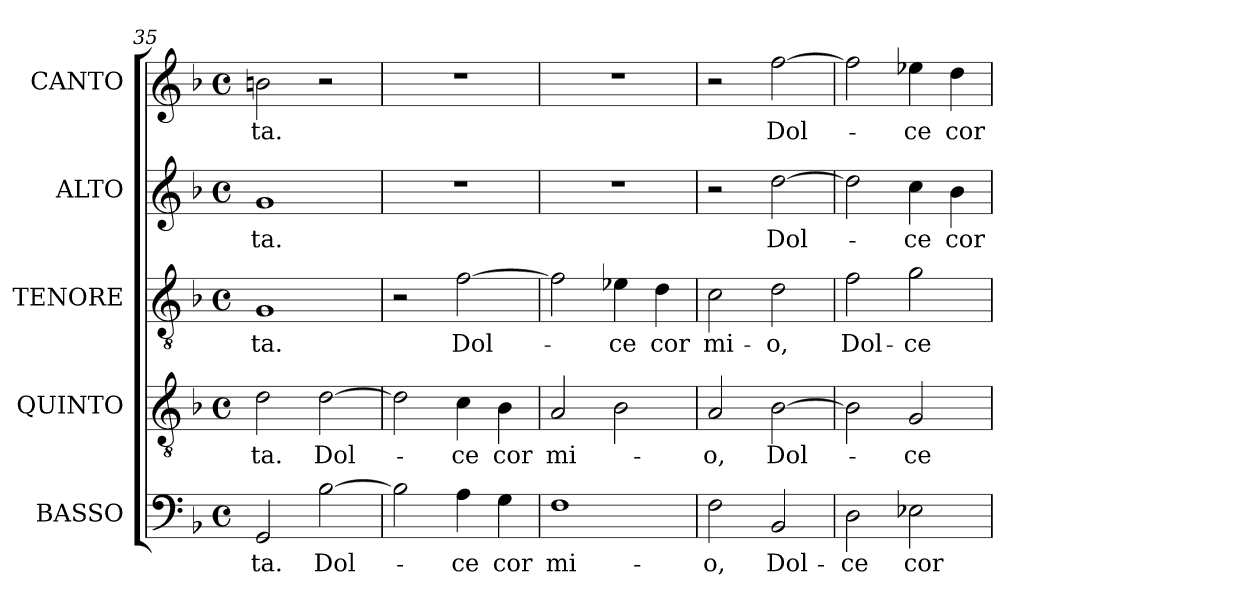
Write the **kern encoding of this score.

**kern	**text	**kern	**text	**kern	**text	**kern	**text	**kern	**text
*part5	*part5	*part4	*part4	*part3	*part3	*part2	*part2	*part1	*part1
*staff5	*staff5	*staff4	*staff4	*staff3	*staff3	*staff2	*staff2	*staff1	*staff1
*I"BASSO	*	*I"QUINTO	*	*I"TENORE	*	*I"ALTO	*	*I"CANTO	*
*I'B	*	*I'T	*	*	*	*	*	*	*
*clefF4	*	*clefGv2	*	*clefGv2	*	*clefG2	*	*clefG2	*
*	*	*ITrd7c12	*	*ITrd7c12	*	*	*	*	*
*k[b-]	*	*k[b-]	*	*k[b-]	*	*k[b-]	*	*k[b-]	*
*d:	*	*d:	*	*d:	*	*d:	*	*d:	*
*M4/4	*	*M4/4	*	*M4/4	*	*M4/4	*	*M4/4	*
*met(c)	*	*met(c)	*	*met(c)	*	*met(c)	*	*met(c)	*
=35	=35	=35	=35	=35	=35	=35	=35	=35	=35
!	!LO:LY:b:color=#000000	!	!	!	!	!	!	!	!
!	!	!	!LO:LY:b:color=#000000	!	!	!	!	!	!
!	!	!	!	!	!LO:LY:b:color=#000000	!	!	!	!
!	!	!	!	!	!	!	!LO:LY:b:color=#000000	!	!
!	!	!	!	!	!	!	!	!	!LO:LY:b:color=#000000
2GGi/	-ta.	2Di\	-ta.	1GGi	-ta.	1gi	-ta.	2bni\	-ta.
!	!LO:LY:b:color=#000000	!	!	!	!	!	!	!	!
!	!	!	!LO:LY:b:color=#000000	!	!	!	!	!	!
[>2B-i\	Dol-	[>2Di\	Dol-	.	.	.	.	2r	.
=36	=36	=36	=36	=36	=36	=36	=36	=36	=36
2B-i\]	.	2Di\]	.	2r	.	1r	.	1r	.
!	!LO:LY:b:color=#000000	!	!	!	!	!	!	!	!
!	!	!	!LO:LY:b:color=#000000	!	!	!	!	!	!
!	!	!	!	!	!LO:LY:b:color=#000000	!	!	!	!
4Ai\	-ce	4Ci\	-ce	[>2Fi\	Dol-	.	.	.	.
!	!LO:LY:b:color=#000000	!	!	!	!	!	!	!	!
!	!	!	!LO:LY:b:color=#000000	!	!	!	!	!	!
4Gi\	cor	4BB-i\	cor	.	.	.	.	.	.
=37	=37	=37	=37	=37	=37	=37	=37	=37	=37
!	!LO:LY:b:color=#000000	!	!	!	!	!	!	!	!
!	!	!	!LO:LY:b:color=#000000	!	!	!	!	!	!
1Fi	mi-	2AAi/	mi-	2Fi\]	.	1r	.	1r	.
!	!	!	!	!	!LO:LY:b:color=#000000	!	!	!	!
.	.	2BB-i\	.	4E-Xi\	-ce	.	.	.	.
!	!	!	!	!	!LO:LY:b:color=#000000	!	!	!	!
.	.	.	.	4Di\	cor	.	.	.	.
=38	=38	=38	=38	=38	=38	=38	=38	=38	=38
!	!LO:LY:b:color=#000000	!	!	!	!	!	!	!	!
!	!	!	!LO:LY:b:color=#000000	!	!	!	!	!	!
!	!	!	!	!	!LO:LY:b:color=#000000	!	!	!	!
2Fi\	-o,	2AAi/	-o,	2Ci\	mi-	2r	.	2r	.
!	!LO:LY:b:color=#000000	!	!	!	!	!	!	!	!
!	!	!	!LO:LY:b:color=#000000	!	!	!	!	!	!
!	!	!	!	!	!LO:LY:b:color=#000000	!	!	!	!
!	!	!	!	!	!	!	!LO:LY:b:color=#000000	!	!
!	!	!	!	!	!	!	!	!	!LO:LY:b:color=#000000
2BB-i/	Dol-	[>2BB-i\	Dol-	2Di\	-o,	[>2ddi\	Dol-	[>2ffi\	Dol-
=39	=39	=39	=39	=39	=39	=39	=39	=39	=39
!	!LO:LY:b:color=#000000	!	!	!	!	!	!	!	!
!	!	!	!	!	!LO:LY:b:color=#000000	!	!	!	!
2Di\	-ce	2BB-i\]	.	2Fi\	Dol-	2ddi\]	.	2ffi\]	.
!	!LO:LY:b:color=#000000	!	!	!	!	!	!	!	!
!	!	!	!LO:LY:b:color=#000000	!	!	!	!	!	!
!	!	!	!	!	!LO:LY:b:color=#000000	!	!	!	!
!	!	!	!	!	!	!	!LO:LY:b:color=#000000	!	!
!	!	!	!	!	!	!	!	!	!LO:LY:b:color=#000000
2E-Xi\	cor	2GGi/	-ce	2Gi\	-ce	4cci\	-ce	4ee-Xi\	-ce
!	!	!	!	!	!	!	!LO:LY:b:color=#000000	!	!
!	!	!	!	!	!	!	!	!	!LO:LY:b:color=#000000
.	.	.	.	.	.	4b-i\	cor	4ddi\	cor
=	=	=	=	=	=	=	=	=	=
*-	*-	*-	*-	*-	*-	*-	*-	*-	*-
